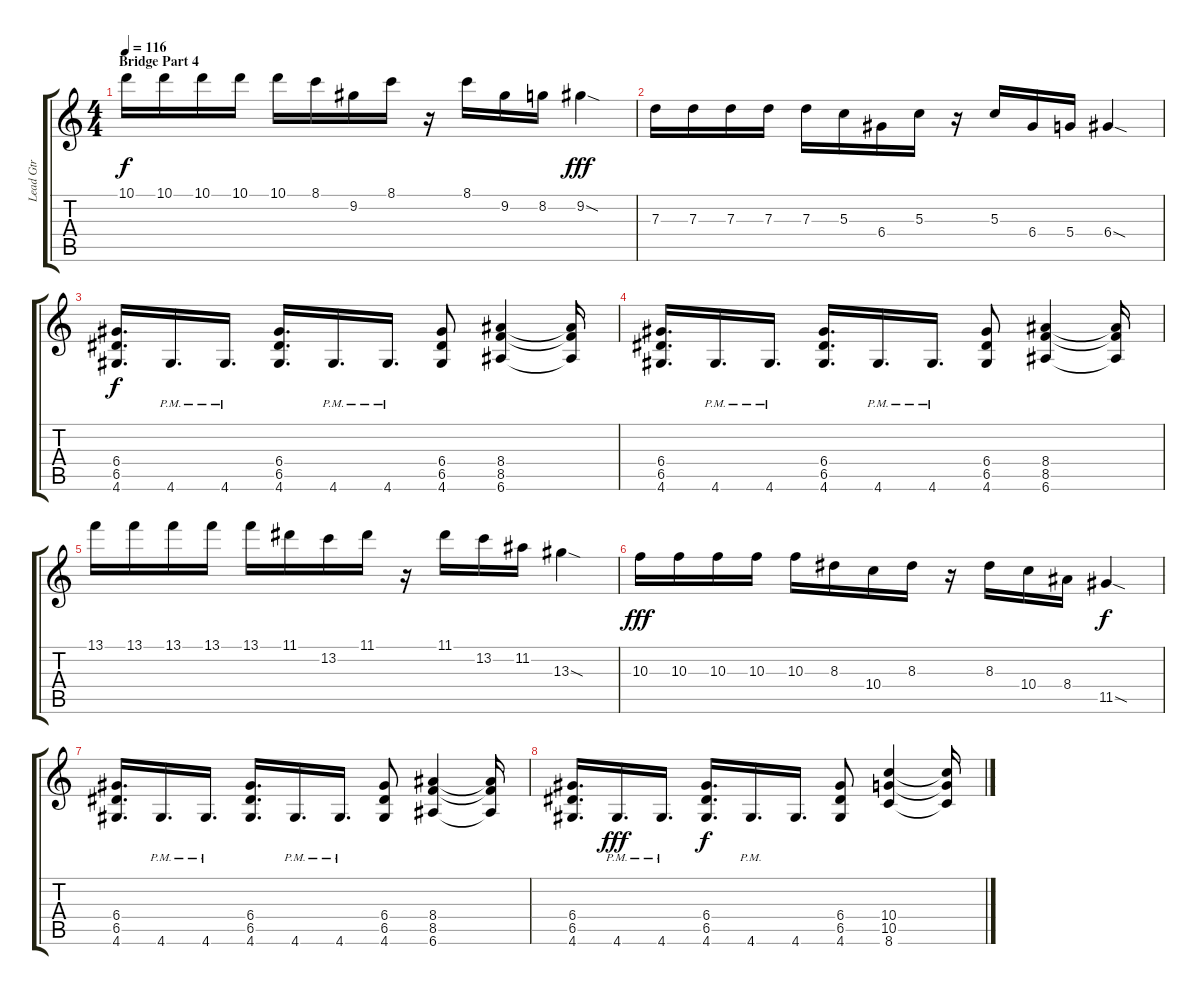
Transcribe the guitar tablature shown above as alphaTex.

\track ("Lead Gtr" "Lead Gtr") {instrument overdrivenguitar}
\staff {score tabs}
\tuning (E4 B3 G3 D3 A2 E2) {hide}
\ts (4 4)
\section ("" "Bridge Part 4")
\tempo 116
\clef g2
\ks c
10.1.16{dy f} 10.1.16 10.1.16 10.1.16 10.1.16 8.1.16 9.2.16 8.1.16 r.16 8.1.16 9.2.16 8.2.16 9.2{sod}.4{dy fff} |
7.3.16 7.3.16 7.3.16 7.3.16 7.3.16 5.3.16 6.4.16 5.3.16 r.16 5.3.16 6.4.16 5.4.16 6.4{sod}.4 |
(6.4 6.5 4.6).16{d dy f} 4.6{pm}.16{d} 4.6{pm}.16{d} (6.4 6.5 4.6).16{d} 4.6{pm}.16{d} 4.6{pm}.16{d} (6.4 6.5 4.6).8 (8.4 8.5 6.6).4 (8.4{t} 8.5{t} 6.6{t}).16 |
(6.4 6.5 4.6).16{d} 4.6{pm}.16{d} 4.6{pm}.16{d} (6.4 6.5 4.6).16{d} 4.6{pm}.16{d} 4.6{pm}.16{d} (6.4 6.5 4.6).8 (8.4 8.5 6.6).4 (8.4{t} 8.5{t} 6.6{t}).16 |
13.1.16 13.1.16 13.1.16 13.1.16 13.1.16 11.1.16 13.2.16 11.1.16 r.16 11.1.16 13.2.16 11.2.16 13.3{sod}.4 |
10.3.16{dy fff} 10.3.16 10.3.16 10.3.16 10.3.16 8.3.16 10.4.16 8.3.16 r.16 8.3.16 10.4.16 8.4.16 11.5{sod}.4{dy f} |
(6.4 6.5 4.6).16{d} 4.6{pm}.16{d} 4.6{pm}.16{d} (6.4 6.5 4.6).16{d} 4.6{pm}.16{d} 4.6{pm}.16{d} (6.4 6.5 4.6).8 (8.4 8.5 6.6).4 (8.4{t} 8.5{t} 6.6{t}).16 |
(6.4 6.5 4.6).16{d} 4.6{pm}.16{d dy fff} 4.6{pm}.16{d} (6.4 6.5 4.6).16{d dy f} 4.6{pm}.16{d} 4.6.16{d} (6.4 6.5 4.6).8 (10.4 10.5 8.6).4 (10.4{t} 10.5{t} 8.6{t}).16
